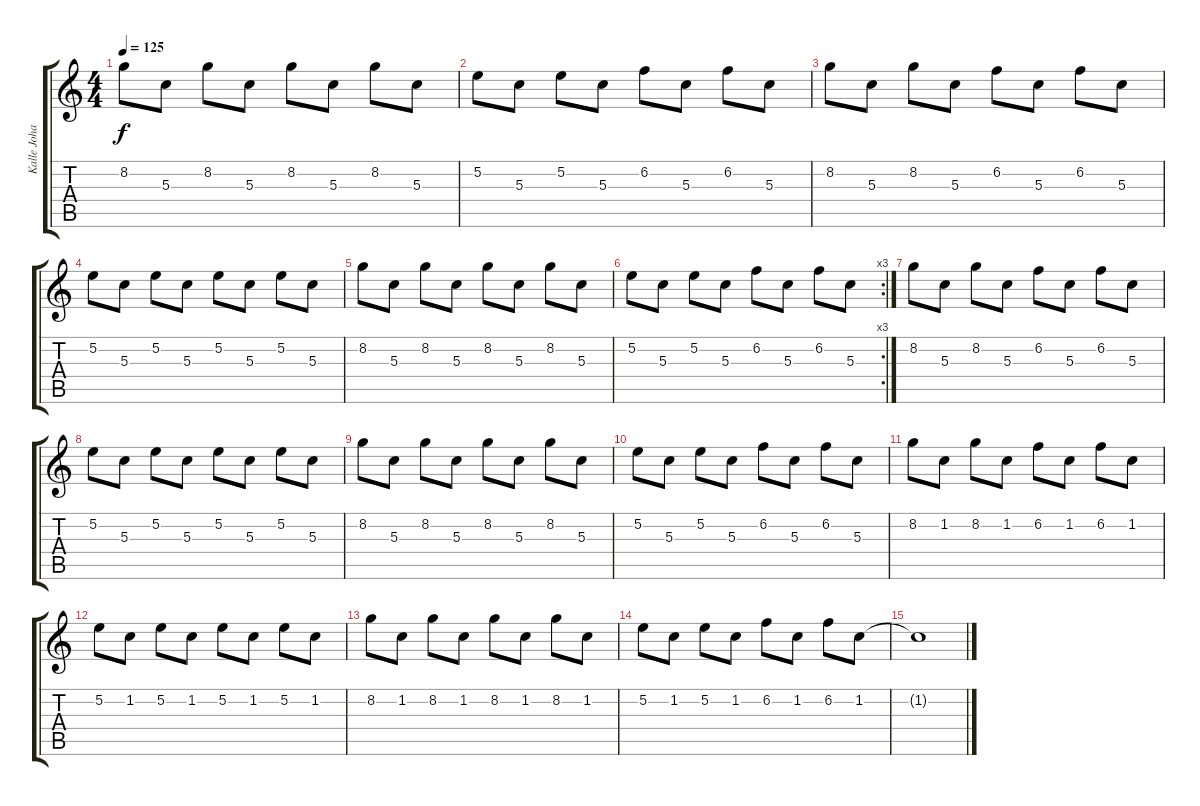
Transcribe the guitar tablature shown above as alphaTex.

\track ("Kalle Johansson (clean)" "Kalle Joha") {instrument electricguitarclean}
\staff {score tabs}
\tuning (E4 B3 G3 D3 A2 E2) {hide}
\ts (4 4)
\tempo 125
\clef g2
\ks c
8.2.8{dy f} 5.3.8 8.2.8 5.3.8 8.2.8 5.3.8 8.2.8 5.3.8 |
5.2.8 5.3.8 5.2.8 5.3.8 6.2.8 5.3.8 6.2.8 5.3.8 |
8.2.8{volume 13} 5.3.8 8.2.8 5.3.8 6.2.8 5.3.8 6.2.8 5.3.8 |
5.2.8 5.3.8 5.2.8 5.3.8 5.2.8 5.3.8 5.2.8 5.3.8 |
8.2.8 5.3.8 8.2.8 5.3.8 8.2.8 5.3.8 8.2.8 5.3.8 |
\rc 3
5.2.8 5.3.8 5.2.8 5.3.8 6.2.8 5.3.8 6.2.8 5.3.8 |
8.2.8{volume 13} 5.3.8 8.2.8 5.3.8 6.2.8 5.3.8 6.2.8 5.3.8 |
5.2.8 5.3.8 5.2.8 5.3.8 5.2.8 5.3.8 5.2.8 5.3.8 |
8.2.8 5.3.8 8.2.8 5.3.8 8.2.8 5.3.8 8.2.8 5.3.8 |
5.2.8 5.3.8 5.2.8 5.3.8 6.2.8 5.3.8 6.2.8 5.3.8 |
8.2.8 1.2.8 8.2.8 1.2.8 6.2.8 1.2.8 6.2.8 1.2.8 |
5.2.8{volume 9} 1.2.8 5.2.8 1.2.8{volume 8} 5.2.8 1.2.8 5.2.8{volume 7} 1.2.8 |
8.2.8 1.2.8{volume 6} 8.2.8 1.2.8 8.2.8{volume 5} 1.2.8 8.2.8 1.2.8{volume 4} |
5.2.8 1.2.8 5.2.8{volume 3} 1.2.8 6.2.8 1.2.8{volume 3} 6.2.8 1.2.8{volume 2} |
1.2{t}.1
